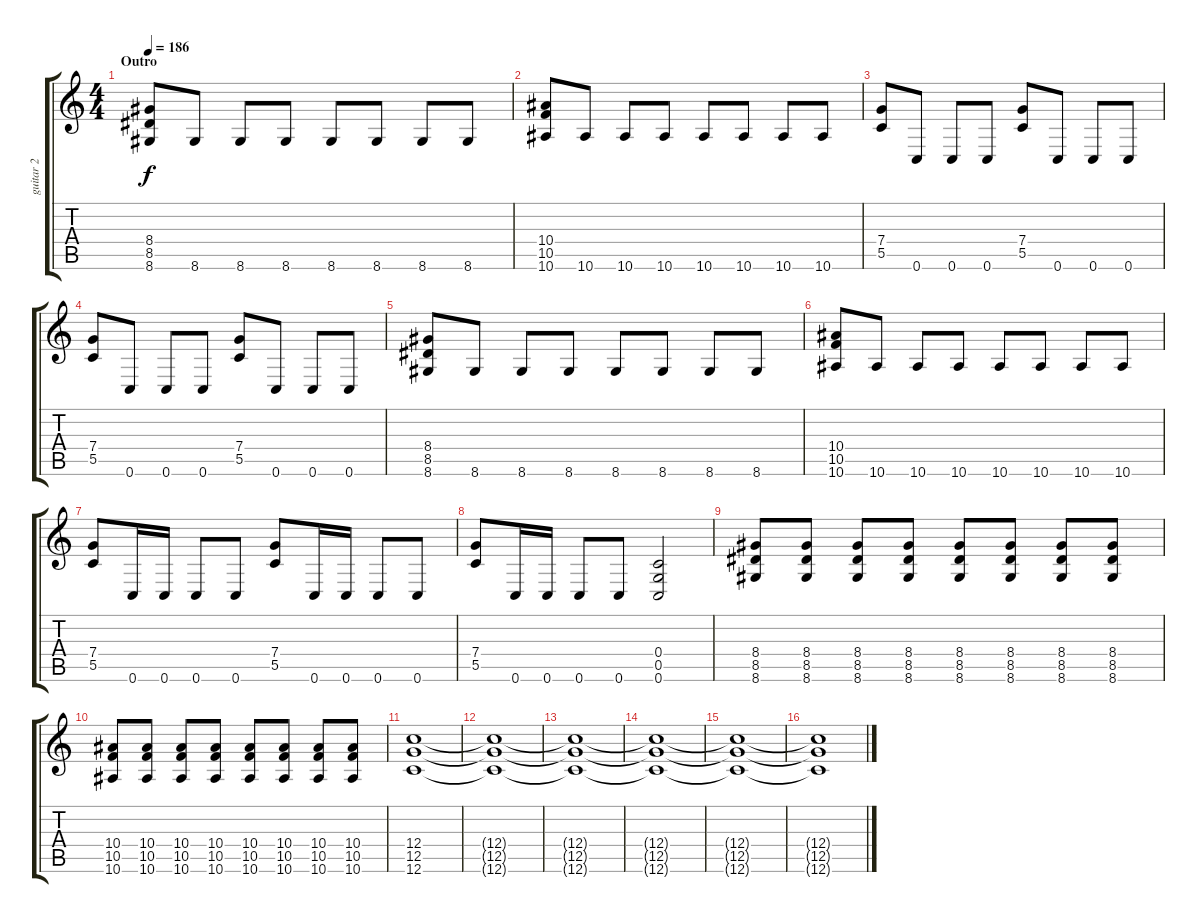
\track ("guitar 2" "guitar 2") {instrument distortionguitar}
\staff {score tabs}
\tuning (D4 A3 F3 C3 G2 C2) {hide}
\ts (4 4)
\section ("" "Outro")
\tempo 186
\clef g2
\ks c
(8.4 8.5 8.6).8{dy f} 8.6.8 8.6.8 8.6.8 8.6.8 8.6.8 8.6.8 8.6.8 |
(10.4 10.5 10.6).8 10.6.8 10.6.8 10.6.8 10.6.8 10.6.8 10.6.8 10.6.8 |
(7.4 5.5).8 0.6.8 0.6.8 0.6.8 (7.4 5.5).8 0.6.8 0.6.8 0.6.8 |
(7.4 5.5).8 0.6.8 0.6.8 0.6.8 (7.4 5.5).8 0.6.8 0.6.8 0.6.8 |
(8.4 8.5 8.6).8 8.6.8 8.6.8 8.6.8 8.6.8 8.6.8 8.6.8 8.6.8 |
(10.4 10.5 10.6).8 10.6.8 10.6.8 10.6.8 10.6.8 10.6.8 10.6.8 10.6.8 |
(7.4 5.5).8 0.6.16 0.6.16 0.6.8 0.6.8 (7.4 5.5).8 0.6.16 0.6.16 0.6.8 0.6.8 |
(7.4 5.5).8 0.6.16 0.6.16 0.6.8 0.6.8 (0.4 0.5 0.6).2 |
(8.4 8.5 8.6).8 (8.4 8.5 8.6).8 (8.4 8.5 8.6).8 (8.4 8.5 8.6).8 (8.4 8.5 8.6).8 (8.4 8.5 8.6).8 (8.4 8.5 8.6).8 (8.4 8.5 8.6).8 |
(10.4 10.5 10.6).8 (10.4 10.5 10.6).8 (10.4 10.5 10.6).8 (10.4 10.5 10.6).8 (10.4 10.5 10.6).8 (10.4 10.5 10.6).8 (10.4 10.5 10.6).8 (10.4 10.5 10.6).8 |
(12.4 12.5 12.6).1{volume 8} |
(12.4{t} 12.5{t} 12.6{t}).1 |
(12.4{t} 12.5{t} 12.6{t}).1 |
(12.4{t} 12.5{t} 12.6{t}).1 |
(12.4{t} 12.5{t} 12.6{t}).1{volume 0} |
(12.4{t} 12.5{t} 12.6{t}).1
